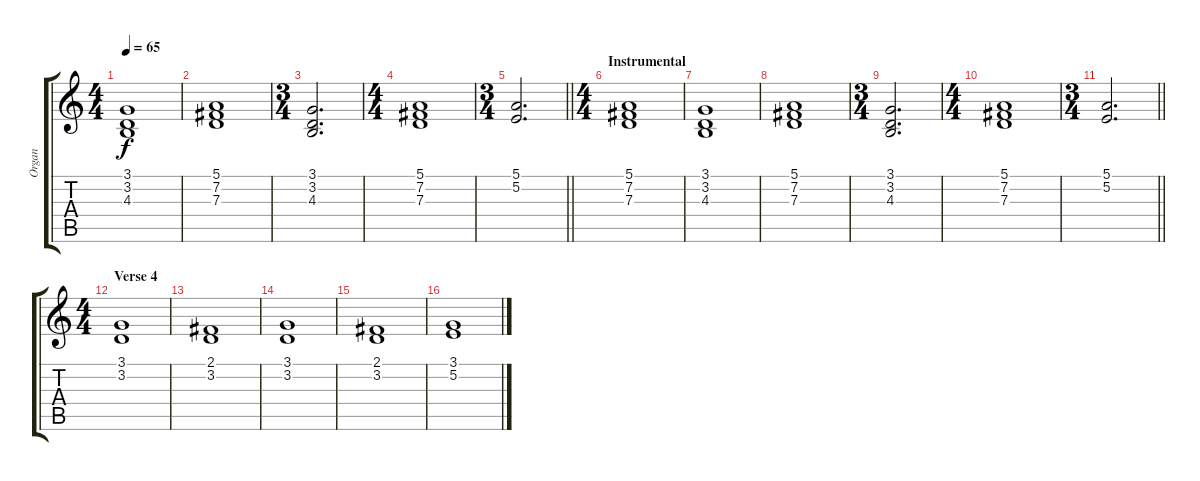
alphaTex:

\track ("Organ" "Organ") {instrument percussiveorgan}
\staff {score tabs}
\tuning (E4 B3 G3 D3 A2 E2) {hide}
\ts (4 4)
\tempo 65
\clef g2
\ks c
(3.1 3.2 4.3).1{dy f} |
(5.1 7.2 7.3).1 |
\ts (3 4)
(3.1 3.2 4.3).2{d} |
\ts (4 4)
(5.1 7.2 7.3).1 |
\ts (3 4)
\barLineRight lightlight
(5.1 5.2).2{d} |
\ts (4 4)
\section ("" "Instrumental")
(5.1 7.2 7.3).1 |
(3.1 3.2 4.3).1 |
(5.1 7.2 7.3).1 |
\ts (3 4)
(3.1 3.2 4.3).2{d} |
\ts (4 4)
(5.1 7.2 7.3).1 |
\ts (3 4)
\barLineRight lightlight
(5.1 5.2).2{d} |
\ts (4 4)
\section ("" "Verse 4")
(3.1 3.2).1 |
(2.1 3.2).1 |
(3.1 3.2).1 |
(2.1 3.2).1 |
(3.1 5.2).1
